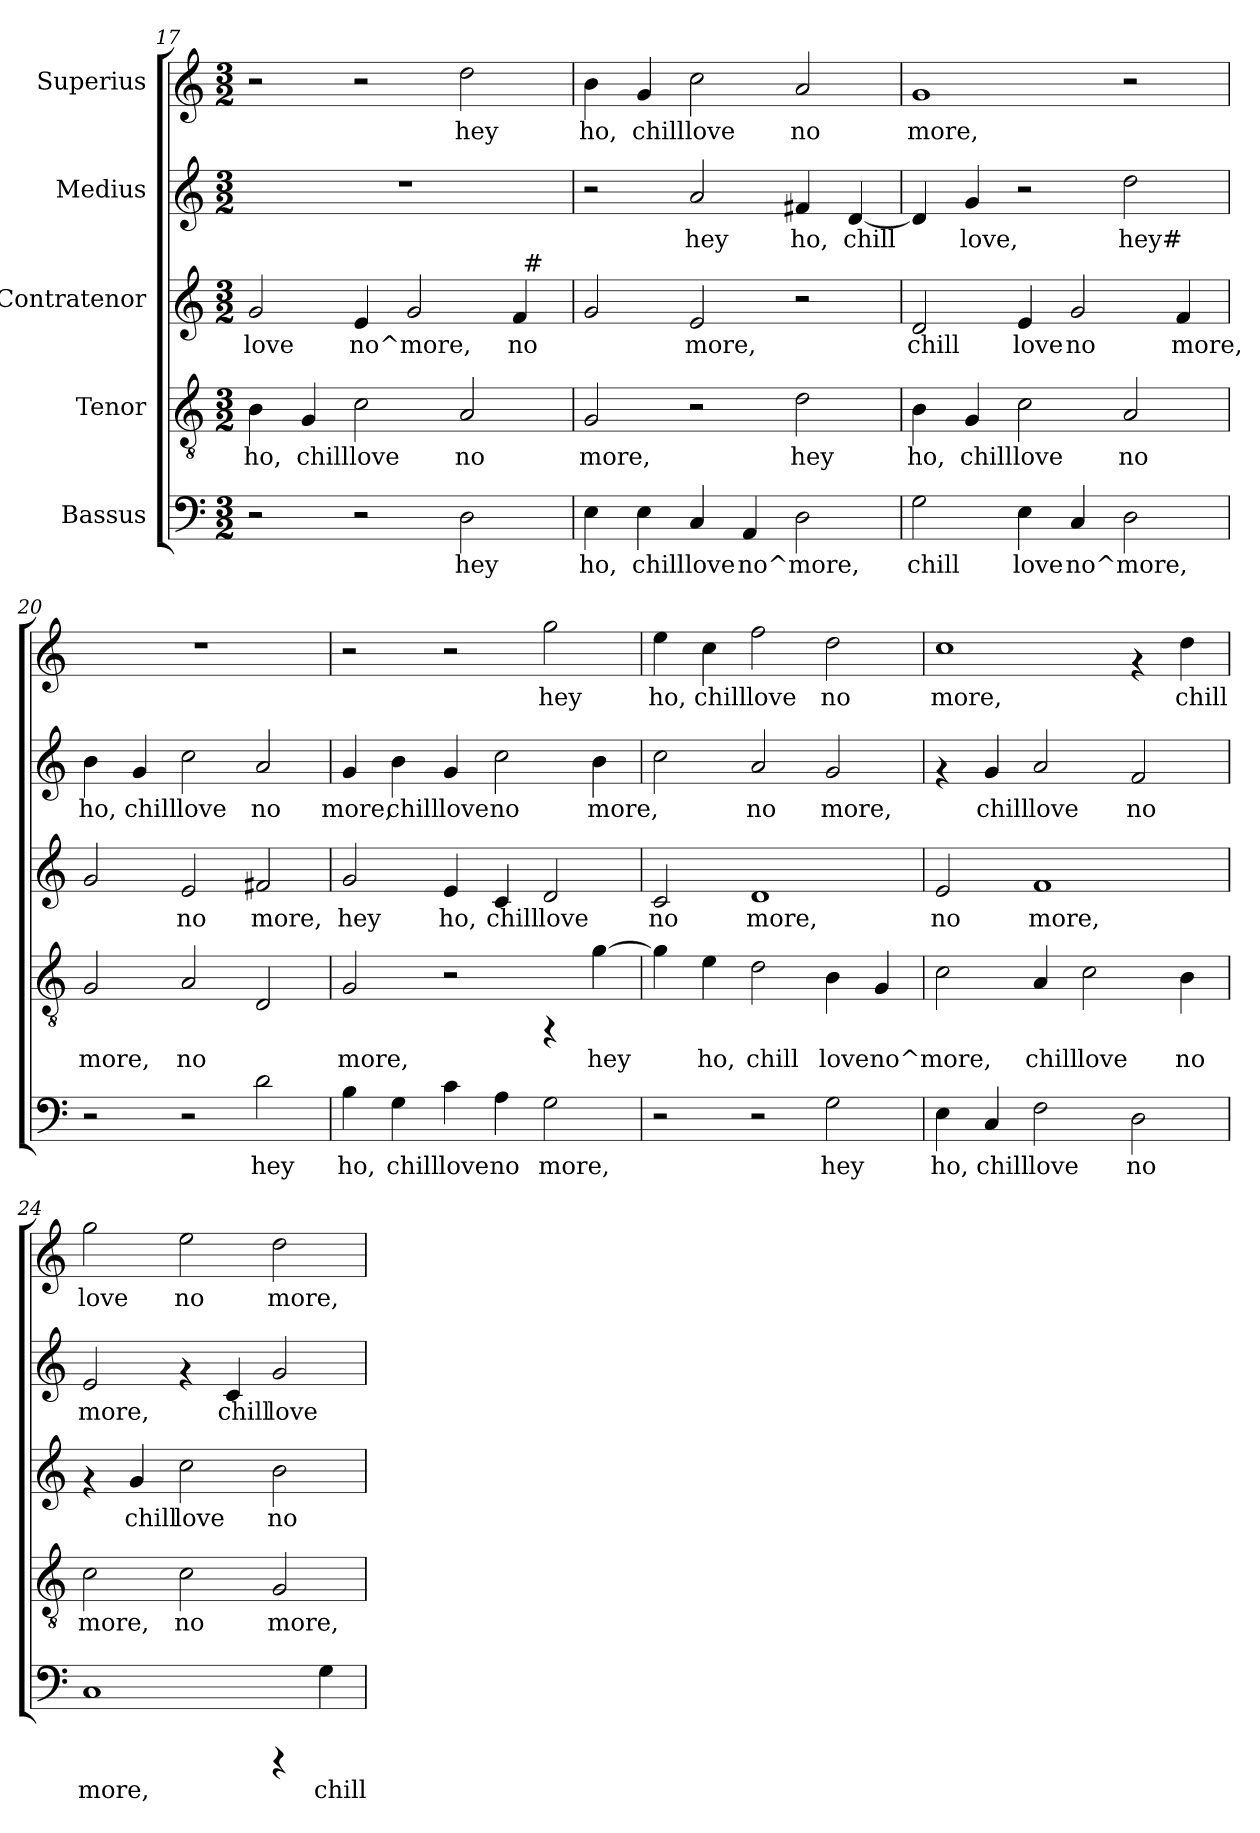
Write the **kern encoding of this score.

**kern	**text	**kern	**text	**kern	**text	**kern	**text	**kern	**text
*part5	*part5	*part4	*part4	*part3	*part3	*part2	*part2	*part1	*part1
*staff5	*staff5	*staff4	*staff4	*staff3	*staff3	*staff2	*staff2	*staff1	*staff1
*I"Bassus	*	*I"Tenor	*	*I"Contratenor	*	*I"Medius	*	*I"Superius	*
*clefF4	*	*clefGv2	*	*clefG2	*	*clefG2	*	*clefG2	*
*M3/2	*	*M3/2	*	*M3/2	*	*M3/2	*	*M3/2	*
=17	=17	=17	=17	=17	=17	=17	=17	=17	=17
!	!	!	!LO:LY:b:cj	!	!LO:LY:b:cj	!	!	!	!
*	*	*	*	*^	*	*	*	*	*
2r	.	4B\	ho,	2g/	1ryy	love	1.r	.	2r	.
!	!	!	!LO:LY:b:cj	!	!	!	!	!	!	!
.	.	4G/	chill	.	.	.	.	.	.	.
!	!	!	!LO:LY:b:cj	!	!	!LO:LY:b:cj	!	!	!	!
2r	.	2c\	love	4e/	.	no^more,	.	.	2r	.
!	!	!	!	!	!	!LO:LY:b:cj	!	!	!	!
.	.	.	.	2g/	.	.	.	.	.	.
!	!LO:LY:b:cj	!	!LO:LY:b:cj	!	!	!	!	!	!	!LO:LY:b:cj
2D\	hey	2A/	no	.	4ryy	.	.	.	2dd\	hey
!	!	!	!	!	!	!LO:LY:b:cj	!	!	!	!
.	.	.	.	4f/	64ryy	no	.	.	.	.
!	!	!	!	!	!LO:TX:a:t=#	!	!	!	!	!
.	.	.	.	.	8...ryy	.	.	.	.	.
!!LO:PB:g=z
=18	=18	=18	=18	=18	=18	=18	=18	=18	=18	=18
!	!LO:LY:b:cj	!	!LO:LY:b:cj	!	!	!LO:LY:b:cj	!	!	!	!LO:LY:a:cj
*	*	*	*	*v	*v	*	*	*	*	*
4E\	ho,	2G/	more,	2g/	.	2r	.	4b\	ho,
!	!LO:LY:b:cj	!	!	!	!	!	!	!	!LO:LY:a:cj
4E\	chill	.	.	.	.	.	.	4g/	chill
!	!LO:LY:b:cj	!	!	!	!LO:LY:b:cj	!	!LO:LY:b:cj	!	!LO:LY:a:cj
4C/	love	2r	.	2e/	more,	2a/	hey	2cc\	love
!	!LO:LY:b:cj	!	!	!	!	!	!	!	!
4AA/	no^more,	.	.	.	.	.	.	.	.
!	!LO:LY:b:cj	!	!LO:LY:b:cj	!	!	!	!LO:LY:b:cj	!	!LO:LY:a:cj
2D\	.	2d\	hey	2r	.	4f#X/	ho,	2a/	no
!	!	!	!	!	!	!	!LO:LY:b:cj	!	!
.	.	.	.	.	.	[<4d/	chill	.	.
=19	=19	=19	=19	=19	=19	=19	=19	=19	=19
!	!LO:LY:b:cj	!	!LO:LY:b:cj	!	!LO:LY:b:cj	!	!LO:LY:b:cj	!	!LO:LY:a:cj
2G\	chill	4B\	ho,	2d/	chill	4d/]	.	1g	more,
!	!	!	!LO:LY:b:cj	!	!	!	!LO:LY:b:cj	!	!
.	.	4G/	chill	.	.	4g/	love,	.	.
!	!LO:LY:b:cj	!	!LO:LY:b:cj	!	!LO:LY:b:cj	!	!	!	!
4E\	love	2c\	love	4e/	love	2r	.	.	.
!	!LO:LY:b:cj	!	!	!	!LO:LY:b:cj	!	!	!	!
4C/	no^more,	.	.	2g/	no	.	.	.	.
!	!LO:LY:b:cj	!	!LO:LY:b:cj	!	!	!	!LO:LY:b:cj	!	!
2D\	.	2A/	no	.	.	2dd\	hey#	2r	.
!	!	!	!	!	!LO:LY:b:cj	!	!	!	!
.	.	.	.	4f/	more,	.	.	.	.
=20	=20	=20	=20	=20	=20	=20	=20	=20	=20
!	!	!	!LO:LY:b:cj	!	!LO:LY:b:cj	!	!LO:LY:b:cj	!	!
2r	.	2G/	more,	2g/	.	4b\	ho,	1.r	.
!	!	!	!	!	!	!	!LO:LY:b:cj	!	!
.	.	.	.	.	.	4g/	chill	.	.
!	!	!	!LO:LY:b:cj	!	!LO:LY:b:cj	!	!LO:LY:b:cj	!	!
2r	.	2A/	no	2e/	no	2cc\	love	.	.
!	!LO:LY:b:cj	!	!LO:LY:b:cj	!	!LO:LY:b:cj	!	!LO:LY:b:cj	!	!
2d\	hey	2D/	.	2f#X/	more,	2a/	no	.	.
=21	=21	=21	=21	=21	=21	=21	=21	=21	=21
!	!LO:LY:b:cj	!	!LO:LY:b:cj	!	!LO:LY:b:cj	!	!LO:LY:b:cj	!	!
4B\	ho,	2G/	more,	2g/	hey	4g/	more,	2r	.
!	!LO:LY:b:cj	!	!	!	!	!	!LO:LY:b:cj	!	!
4G\	chill	.	.	.	.	4b\	chill	.	.
!	!LO:LY:b:cj	!	!	!	!LO:LY:b:cj	!	!LO:LY:b:cj	!	!
4c\	love	2r	.	4e/	ho,	4g/	love	2r	.
!	!LO:LY:b:cj	!	!	!	!LO:LY:b:cj	!	!LO:LY:b:cj	!	!
4A\	no	.	.	4c/	chill	2cc\	no	.	.
!	!LO:LY:b:cj	!	!	!	!LO:LY:b:cj	!	!	!	!LO:LY:a:cj
2G\	more,	4rFF	.	2d/	love	.	.	2gg\	hey
!	!	!	!LO:LY:b:cj	!	!	!	!LO:LY:b:cj	!	!
.	.	[>4g\	hey	.	.	4b\	more,	.	.
=22	=22	=22	=22	=22	=22	=22	=22	=22	=22
!	!	!	!LO:LY:b:cj	!	!LO:LY:b:cj	!	!LO:LY:b:cj	!	!LO:LY:a:cj
2r	.	4g\]	.	2c/	no	2cc\	.	4ee\	ho,
!	!	!	!LO:LY:b:cj	!	!	!	!	!	!LO:LY:a:cj
.	.	4e\	ho,	.	.	.	.	4cc\	chill
!	!	!	!LO:LY:b:cj	!	!LO:LY:b:cj	!	!LO:LY:b:cj	!	!LO:LY:a:cj
2r	.	2d\	chill	1d	more,	2a/	no	2ff\	love
!	!LO:LY:b:cj	!	!LO:LY:b:cj	!	!	!	!LO:LY:b:cj	!	!LO:LY:a:cj
2G\	hey	4B\	love	.	.	2g/	more,	2dd\	no
!	!	!	!LO:LY:b:cj	!	!	!	!	!	!
.	.	4G/	no^more,	.	.	.	.	.	.
=23	=23	=23	=23	=23	=23	=23	=23	=23	=23
!	!LO:LY:b:cj	!	!LO:LY:b:cj	!	!LO:LY:b:cj	!	!	!	!LO:LY:a:cj
4E\	ho,	2c\	.	2e/	no	4rf	.	1cc	more,
!	!LO:LY:b:cj	!	!	!	!	!	!LO:LY:b:cj	!	!
4C/	chill	.	.	.	.	4g/	chill	.	.
!	!LO:LY:b:cj	!	!LO:LY:b:cj	!	!LO:LY:b:cj	!	!LO:LY:b:cj	!	!
2F\	love	4A/	chill	1f	more,	2a/	love	.	.
!	!	!	!LO:LY:b:cj	!	!	!	!	!	!
.	.	2c\	love	.	.	.	.	.	.
!	!LO:LY:b:cj	!	!	!	!	!	!LO:LY:b:cj	!	!
2D\	no	.	.	.	.	2f/	no	4rf	.
!	!	!	!LO:LY:b:cj	!	!	!	!	!	!LO:LY:a:cj
.	.	4B\	no	.	.	.	.	4dd\	chill
!!LO:LB:g=z
=24	=24	=24	=24	=24	=24	=24	=24	=24	=24
!	!LO:LY:b:cj	!	!LO:LY:b:cj	!	!	!	!LO:LY:b:cj	!	!LO:LY:b:cj
1C	more,	2c\	more,	4rf	.	2e/	more,	2gg\	love
!	!	!	!	!	!LO:LY:b:cj	!	!	!	!
.	.	.	.	4g/	chill	.	.	.	.
!	!	!	!LO:LY:b:cj	!	!LO:LY:b:cj	!	!	!	!LO:LY:b:cj
.	.	2c\	no	2cc\	love	4rf	.	2ee\	no
!	!	!	!	!	!	!	!LO:LY:b:cj	!	!
.	.	.	.	.	.	4c/	chill	.	.
!	!	!	!LO:LY:b:cj	!	!LO:LY:b:cj	!	!LO:LY:b:cj	!	!LO:LY:b:cj
4rCCC	.	2G/	more,	2b\	no	2g/	love	2dd\	more,
!	!LO:LY:b:cj	!	!	!	!	!	!	!	!
4G\	chill	.	.	.	.	.	.	.	.
=	=	=	=	=	=	=	=	=	=
*-	*-	*-	*-	*-	*-	*-	*-	*-	*-
